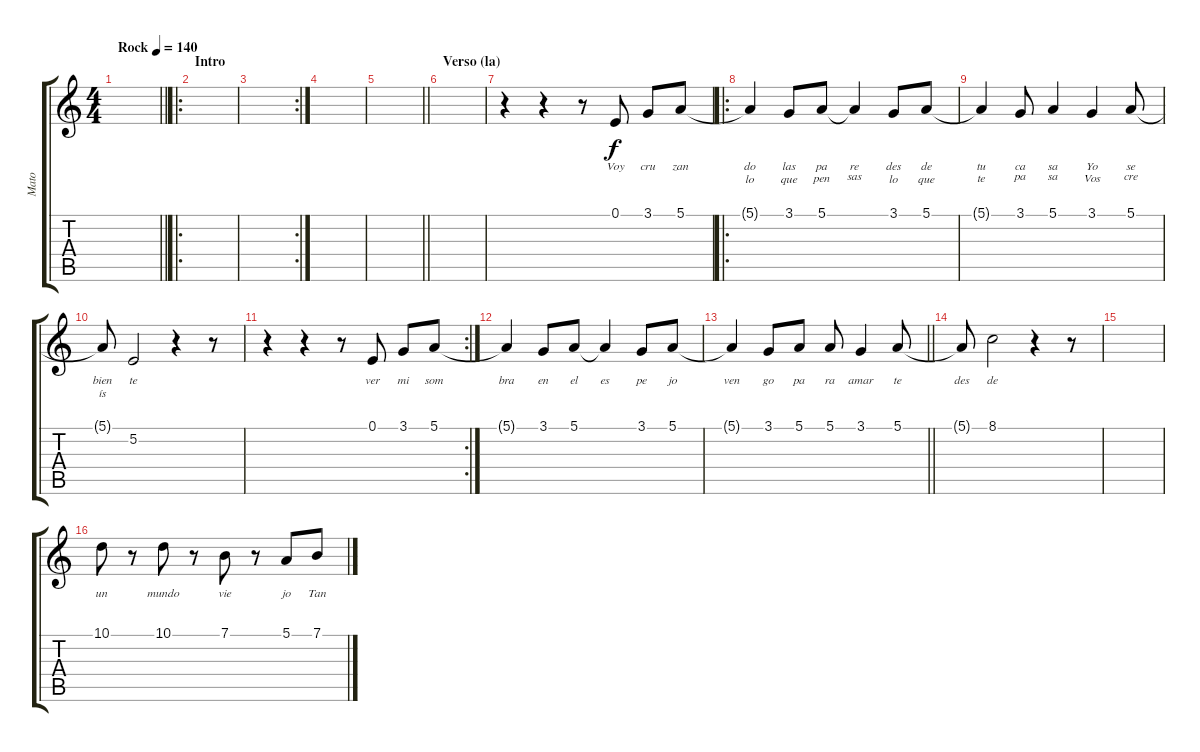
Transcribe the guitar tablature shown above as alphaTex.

\track ("Mato" "Mato") {instrument clarinet}
\staff {score tabs}
\tuning (E4 B3 G3 D3 A2 E2) {hide}
\ts (4 4)
\tempo (140 "Rock")
\clef g2
\barLineRight lightlight
\ks c
|
\ro
\section ("" "Intro")
|
\rc 2
|
|
\barLineRight lightlight
|
\section ("" "Verso (la)")
|
r.4 r.4 r.8 0.1.8{lyrics (0 "Voy") lyrics (1 "") lyrics (2 "") lyrics (3 "") lyrics (4 "")} 3.1.8{lyrics (0 "cru") lyrics (1 "") lyrics (2 "") lyrics (3 "") lyrics (4 "")} 5.1.8{lyrics (0 "zan") lyrics (1 "") lyrics (2 "") lyrics (3 "") lyrics (4 "")} |
\ro
5.1{t}.4{lyrics (0 "do") lyrics (1 "lo") lyrics (2 "") lyrics (3 "") lyrics (4 "")} 3.1.8{lyrics (0 "las") lyrics (1 "que") lyrics (2 "") lyrics (3 "") lyrics (4 "")} 5.1.8{lyrics (0 "pa") lyrics (1 "pen") lyrics (2 "") lyrics (3 "") lyrics (4 "")} 5.1{t}.4{lyrics (0 "re") lyrics (1 "sas") lyrics (2 "") lyrics (3 "") lyrics (4 "")} 3.1.8{lyrics (0 "des") lyrics (1 "lo") lyrics (2 "") lyrics (3 "") lyrics (4 "")} 5.1.8{lyrics (0 "de") lyrics (1 "que") lyrics (2 "") lyrics (3 "") lyrics (4 "")} |
5.1{t}.4{lyrics (0 "tu") lyrics (1 "te") lyrics (2 "") lyrics (3 "") lyrics (4 "")} 3.1.8{lyrics (0 "ca") lyrics (1 "pa") lyrics (2 "") lyrics (3 "") lyrics (4 "")} 5.1.4{lyrics (0 "sa") lyrics (1 "sa") lyrics (2 "") lyrics (3 "") lyrics (4 "")} 3.1.4{lyrics (0 "Yo") lyrics (1 "Vos") lyrics (2 "") lyrics (3 "") lyrics (4 "")} 5.1.8{lyrics (0 "se") lyrics (1 "cre") lyrics (2 "") lyrics (3 "") lyrics (4 "")} |
5.1{t}.8{lyrics (0 "bien") lyrics (1 "ís") lyrics (2 "") lyrics (3 "") lyrics (4 "")} 5.2.2{lyrics (0 "te") lyrics (1 "") lyrics (2 "") lyrics (3 "") lyrics (4 "")} r.4 r.8 |
\rc 2
r.4 r.4 r.8 0.1.8{lyrics (0 "ver") lyrics (1 "") lyrics (2 "") lyrics (3 "") lyrics (4 "")} 3.1.8{lyrics (0 "mi") lyrics (1 "") lyrics (2 "") lyrics (3 "") lyrics (4 "")} 5.1.8{lyrics (0 "som") lyrics (1 "") lyrics (2 "") lyrics (3 "") lyrics (4 "")} |
5.1{t}.4{lyrics (0 "bra") lyrics (1 "") lyrics (2 "") lyrics (3 "") lyrics (4 "")} 3.1.8{lyrics (0 "en") lyrics (1 "") lyrics (2 "") lyrics (3 "") lyrics (4 "")} 5.1.8{lyrics (0 "el") lyrics (1 "") lyrics (2 "") lyrics (3 "") lyrics (4 "")} 5.1{t}.4{lyrics (0 "es") lyrics (1 "") lyrics (2 "") lyrics (3 "") lyrics (4 "")} 3.1.8{lyrics (0 "pe") lyrics (1 "") lyrics (2 "") lyrics (3 "") lyrics (4 "")} 5.1.8{lyrics (0 "jo") lyrics (1 "") lyrics (2 "") lyrics (3 "") lyrics (4 "")} |
\barLineRight lightlight
5.1{t}.4{lyrics (0 "ven") lyrics (1 "") lyrics (2 "") lyrics (3 "") lyrics (4 "")} 3.1.8{lyrics (0 "go") lyrics (1 "") lyrics (2 "") lyrics (3 "") lyrics (4 "")} 5.1.8{lyrics (0 "pa") lyrics (1 "") lyrics (2 "") lyrics (3 "") lyrics (4 "")} 5.1.8{lyrics (0 "ra") lyrics (1 "") lyrics (2 "") lyrics (3 "") lyrics (4 "")} 3.1.4{lyrics (0 "amar") lyrics (1 "") lyrics (2 "") lyrics (3 "") lyrics (4 "")} 5.1.8{lyrics (0 "te") lyrics (1 "") lyrics (2 "") lyrics (3 "") lyrics (4 "")} |
5.1{t}.8{lyrics (0 "des") lyrics (1 "") lyrics (2 "") lyrics (3 "") lyrics (4 "")} 8.1.2{lyrics (0 "de") lyrics (1 "") lyrics (2 "") lyrics (3 "") lyrics (4 "")} r.4 r.8 |
|
10.1.8{lyrics (0 "un") lyrics (1 "") lyrics (2 "") lyrics (3 "") lyrics (4 "")} r.8 10.1.8{lyrics (0 "mundo") lyrics (1 "") lyrics (2 "") lyrics (3 "") lyrics (4 "")} r.8 7.1.8{lyrics (0 "vie") lyrics (1 "") lyrics (2 "") lyrics (3 "") lyrics (4 "")} r.8 5.1.8{lyrics (0 "jo") lyrics (1 "") lyrics (2 "") lyrics (3 "") lyrics (4 "")} 7.1.8{lyrics (0 "Tan") lyrics (1 "") lyrics (2 "") lyrics (3 "") lyrics (4 "")}
